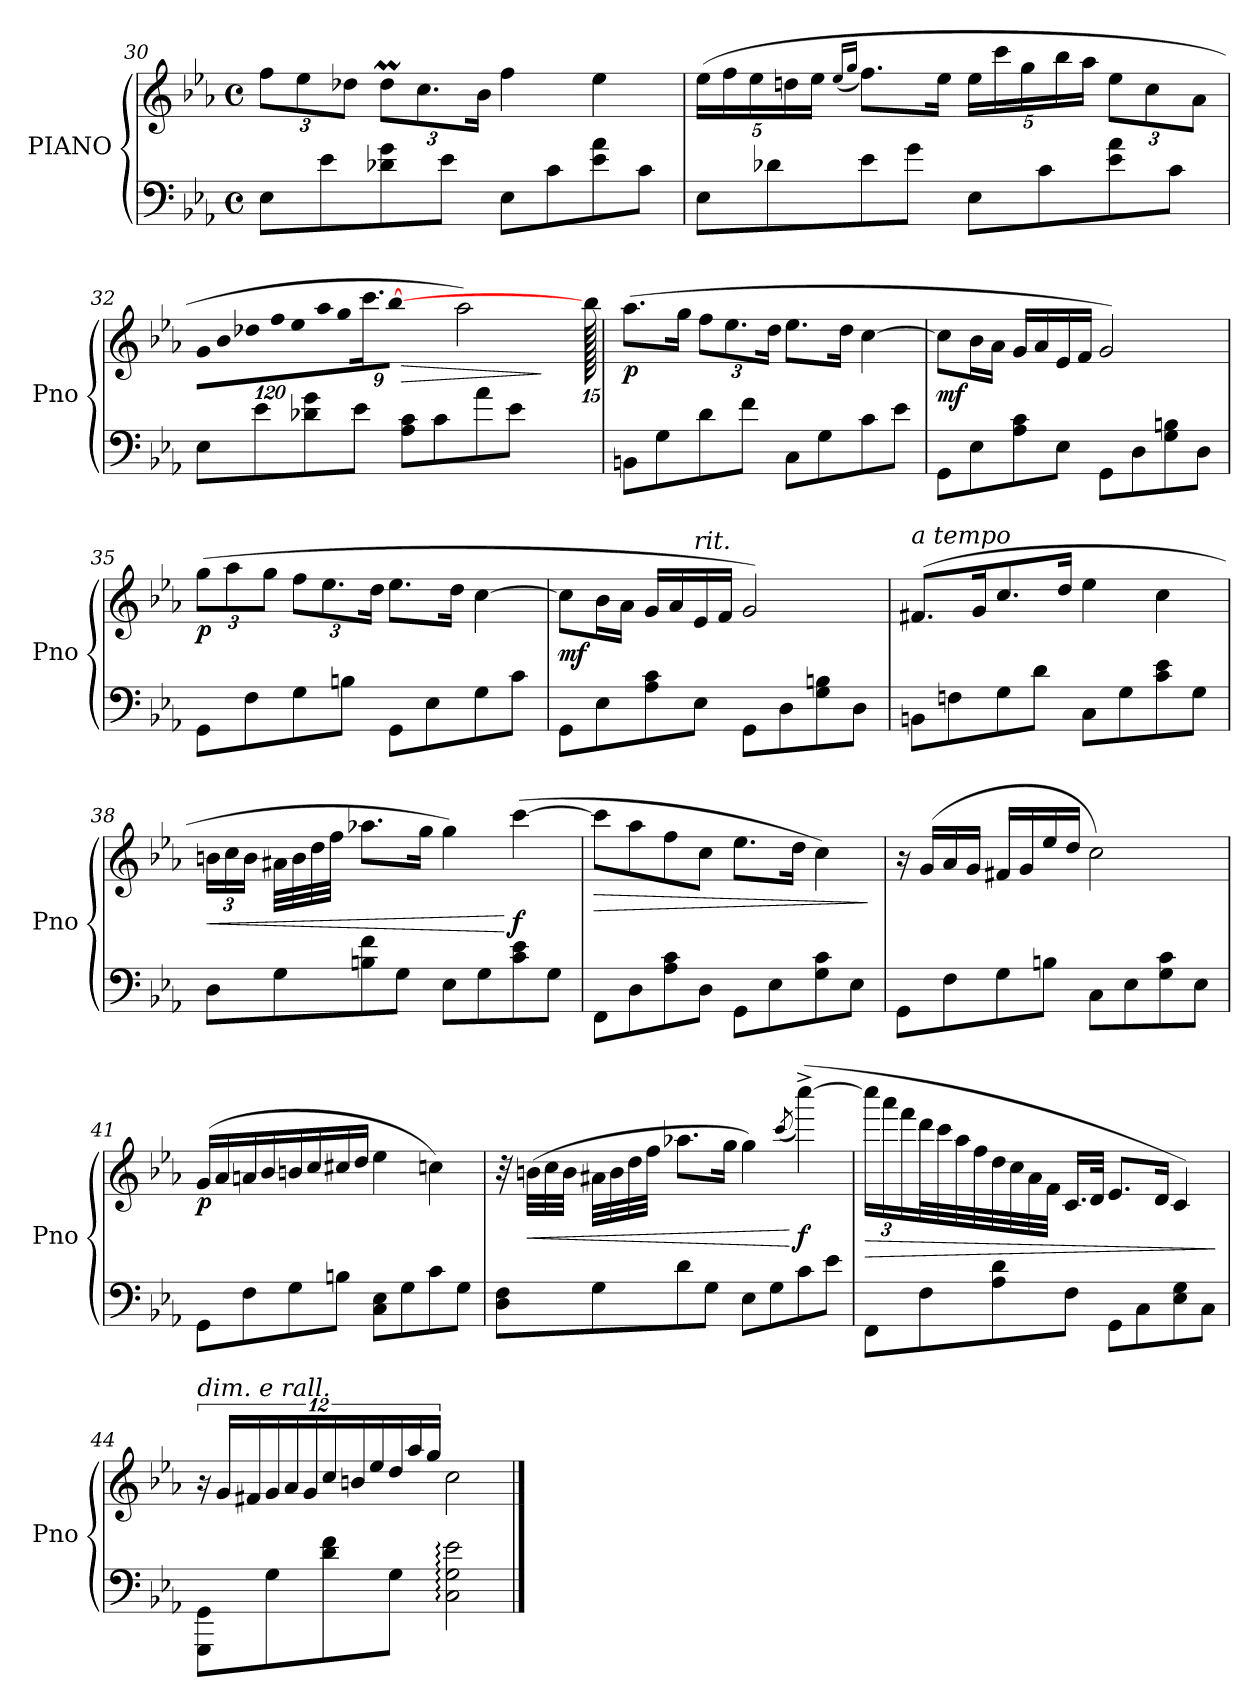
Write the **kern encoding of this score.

**kern	**kern	**dynam
*part1	*part1	*part1
*staff2	*staff1	*staff1/2
*I"PIANO	*	*
*I'Pno	*	*
!!LO:PB:g=z
*clefF4	*clefG2	*
*k[b-e-a-]	*k[b-e-a-]	*
*M4/4	*M4/4	*
*met(c)	*met(c)	*
*	*Xbrackettup	*
=30	=30	=30
8E-\L	12ff\L	.
.	12ee-\	.
8e-\	.	.
.	12dd-X\J	.
8d-X\ 8g\	12dd-M\L	.
.	12.cc\	.
8e-\J	.	.
.	24b-\Jk	.
8E-\L	4ff\	.
8c\	.	.
8e-\ 8a-\	4ee-\	.
8c\J	.	.
=31	=31	=31
8E-\L	(20ee-\LL	.
.	20ff\	.
.	20ee-\	.
8d-X\	.	.
.	20ddn\	.
.	20ee-\JJ	.
.	(16qee-/LL	.
.	16qgg/JJ	.
8e-\	8.ff\L)	.
8g\J	.	.
.	16ee-\Jk	.
8E-\L	20ee-\LL	.
.	20ccc\	.
.	20gg\	.
8c\	.	.
.	20bb-\	.
.	20aa-\JJ	.
8e-\ 8a-\	12ee-\L	.
.	12cc\	.
8c\J	.	.
.	12a-\J	.
=32	=32	=32
!	!LO:N:vis=16	!
8E-\L	1920%107g\LL	.
!	!LO:N:vis=16	!
.	1920%107b-\	.
!	!LO:N:vis=16	!
.	1920%107dd-X\	.
8e-\	.	.
!	!LO:N:vis=16	!
.	1920%107ff\	.
!	!LO:N:vis=16	!
.	1920%107ee-\	.
8d-X\ 8g\	.	.
!	!LO:N:vis=16	!
.	1920%107aa-\	.
!	!LO:N:vis=16	!
.	1920%107gg\	.
8e-\J	.	.
.	18.ccc\	.
.	[640%17bb-\JJk	.
!	!	!LO:HP:b
8A-\ 8c\L	2aa-\)	>
8c\	.	.
8a-\	.	.
8e-\J	.	.
960ryy	960bb-\]	]
!!LO:LB:g=z
=33	=33	=33
!	!	!LO:DY:b
8BBn\L	(8.aa-\L	p
8G\	.	.
.	16gg\Jk	.
8d\	12ff\L	.
.	12.ee-\	.
8f\J	.	.
.	24dd\Jk	.
8C\L	8.ee-\L	.
8G\	.	.
.	16dd\Jk	.
8c\	[4cc\	.
8e-\J	.	.
=34	=34	=34
!	!	!LO:DY:b
8GG\L	8cc\L]	mf
8E-\	16b-\L	.
.	16a-\JJ	.
8A-\ 8c\	16g/LL	.
.	16a-/	.
8E-\J	16e-/	.
.	16f/JJ	.
8GG\L	2g/)	.
8D\	.	.
8G\ 8Bn\	.	.
8D\J	.	.
=35	=35	=35
!	!	!LO:DY:b
8GG\L	(12gg\L	p
.	12aa-\	.
8F\	.	.
.	12gg\J	.
8G\	12ff\L	.
.	12.ee-\	.
8Bn\J	.	.
.	24dd\Jk	.
8GG\L	8.ee-\L	.
8E-\	.	.
.	16dd\Jk	.
8G\	[4cc\	.
8c\J	.	.
!!LO:LB:g=z
=36	=36	=36
!	!	!LO:DY:b
8GG\L	8cc\L]	mf
8E-\	16b-\L	.
.	16a-\JJ	.
8A-\ 8c\	16g/LL	.
.	16a-/	.
!	!LO:TX:a:i:t=rit.	!
8E-\J	16e-/	.
.	16f/JJ	.
8GG\L	2g/)	.
8D\	.	.
8G\ 8Bn\	.	.
8D\J	.	.
=37	=37	=37
!	!LO:TX:a:i:t=a tempo	!
8BBn\L	(8.f#X/L	.
8Fn\	.	.
.	16g/K	.
8G\	8.cc/	.
8d\J	.	.
.	16dd/Jk	.
8C\L	4ee-\	.
8G\	.	.
8c\ 8e-\	4cc\	.
8G\J	.	.
=38	=38	=38
!	!	!LO:HP:b
8D\L	24bn\LL	<
.	24cc\	.
.	24b\JJ	.
8G\	32a#X\LLL	.
.	32b\	.
.	32dd\	.
.	32ff\JJJ	.
8Bn\ 8f\	8.aa-X\L	.
8G\J	.	.
.	16gg\Jk	.
8E-\L	4gg\)	.
8G\	.	.
!	!	!LO:DY:n=1:b
8c\ 8e-\	([4ccc\	[ f
8G\J	.	.
!!LO:LB:g=z
=39	=39	=39
!	!	!LO:HP:b
8FF\L	8ccc\L]	>
8D\	8aa-\	.
8A-\ 8c\	8ff\	.
8D\J	8cc\J	.
8GG\L	8.ee-\L	.
8E-\	.	.
.	16dd\Jk	.
8G\ 8c\	4cc\)	.
8E-\J	.	.
.	.	]
=40	=40	=40
8GG\L	16r	.
.	(16g/LL	.
8F\	16a-/	.
.	16g/JJ	.
8G\	16f#X/LL	.
.	16g/	.
8Bn\J	16ee-/	.
.	16dd/JJ	.
8C\L	2cc\)	.
8E-\	.	.
8G\ 8c\	.	.
8E-\J	.	.
=41	=41	=41
!	!	!LO:DY:b
8GG\L	(16g/LL	p
.	16a-/	.
8F\	16an/	.
.	16b-/	.
8G\	16bn/	.
.	16cc/	.
8Bn\J	16cc#X/	.
.	16dd/JJ	.
8C\ 8E-\L	4ee-\	.
8G\	.	.
8c\	4ccn\)	.
8G\J	.	.
!!LO:LB:g=z
=42	=42	=42
8D\ 8F\L	32r	.
!	!	!LO:HP:b
.	(32bn\LLL	<
.	32cc\	.
.	32b\JJJ	.
8G\	32a#X\LLL	.
.	32b\	.
.	32dd\	.
.	32ff\JJJ	.
8d\	8.aa-X\L	.
8G\J	.	.
.	16gg\Jk	.
8E-\L	4gg\)	.
8G\	.	.
.	(>8qccc/	.
!	!	!LO:DY:n=1:b
8c\	([4cccc^\)	[ f
8e-\J	.	.
=43	=43	=43
!	!	!LO:HP:b
8FF\L	24cccc\LL]	>
.	24aaa-\	.
.	24fff\	.
8F\	32ddd\L	.
.	32ccc\	.
.	32aa-\	.
.	32ff\	.
8A-\ 8d\	32dd\	.
.	32cc\	.
.	32a-\	.
.	32f\JJJ	.
8F\J	16.c/LL	.
.	32d/JJk	.
8GG\L	8.e-/L	.
8C\	.	.
.	16d/Jk	.
8E-\ 8G\	4c/)	.
8C\J	.	.
.	.	]
=44	=44	=44
*	*brackettup	*
!	!LO:TX:a:i:t=dim. e rall.	!
8GGG\ 8GG\L	24r	.
.	24g/LL	.
.	24f#X/	.
8G\	24g/	.
.	24a-/	.
.	24g/	.
8d\ 8f\	24cc/	.
.	24bn/	.
.	24ee-/	.
8G\J	24dd/	.
.	24aa-/	.
.	24gg/JJ	.
2C\: 2G\: 2e-\:	2cc\	.
==	==	==
*-	*-	*-
